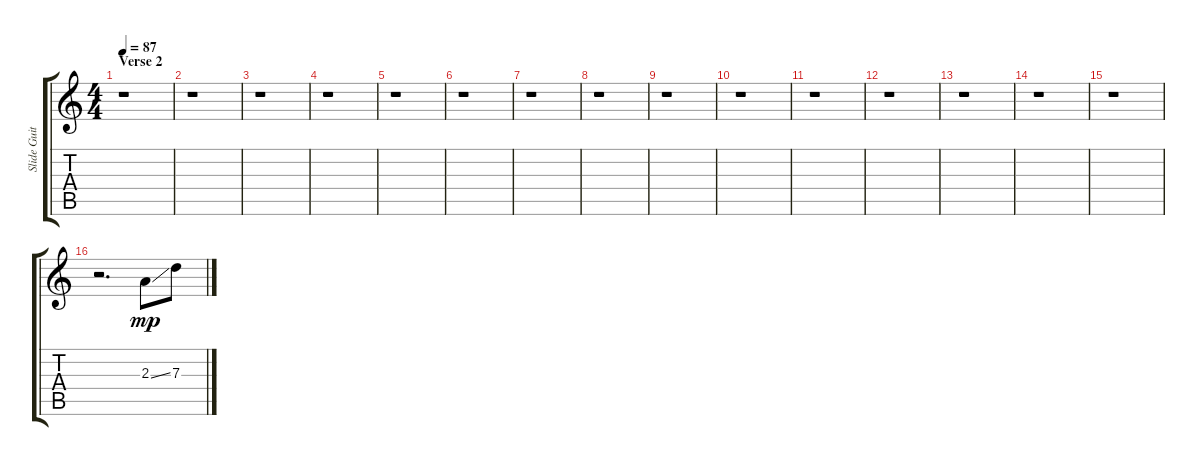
\track ("Slide Guitar 2" "Slide Guit") {instrument acousticguitarsteel}
\staff {score tabs}
\tuning (E4 B3 G3 D3 A2 E2) {hide}
\ts (4 4)
\section ("" "Verse 2")
\tempo 87
\clef g2
\ks c
r.1{dy mp} |
r.1 |
r.1 |
r.1 |
r.1 |
r.1 |
r.1 |
r.1 |
r.1 |
r.1 |
r.1 |
r.1 |
r.1 |
r.1 |
r.1 |
r.2{d} 2.3{ss}.8 7.3.8
